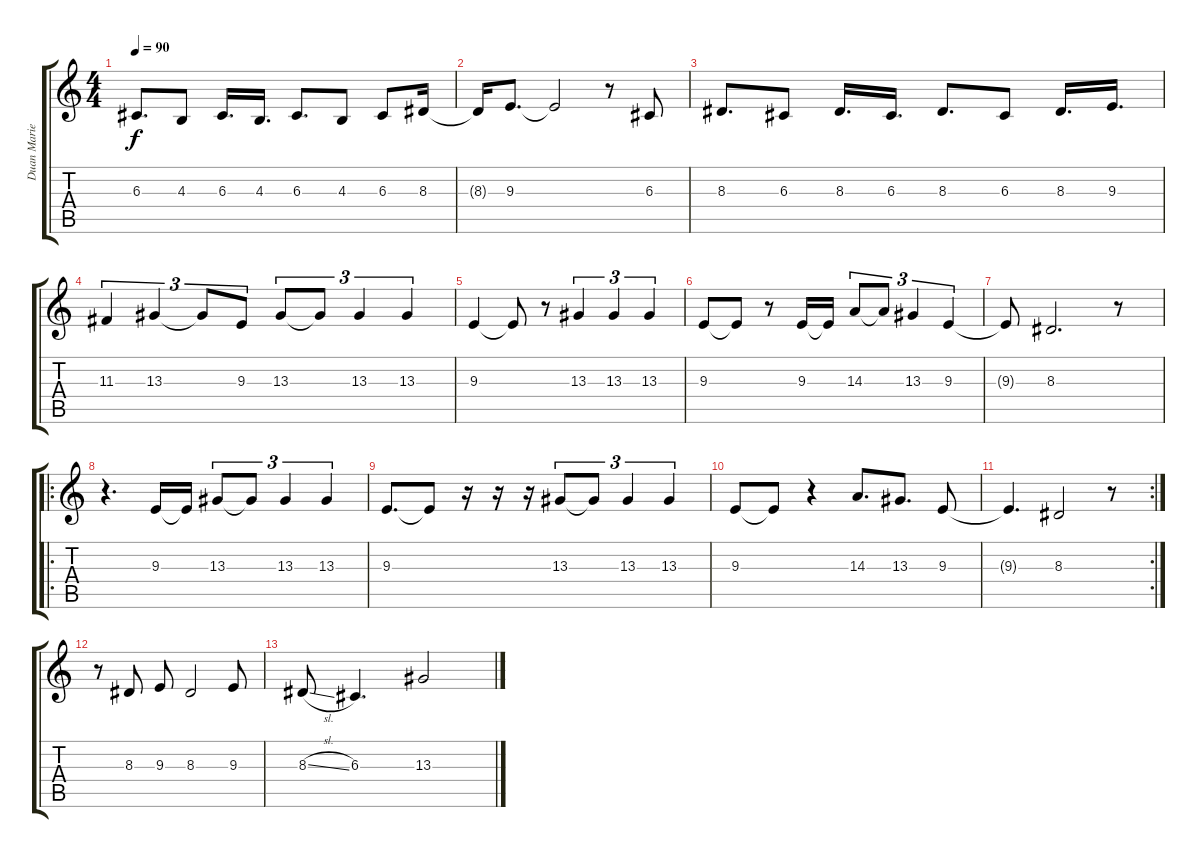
\track ("Duan Marie" "Duan Marie") {solo instrument lead6voice}
\staff {score tabs}
\tuning (E4 B3 G3 D3 A2 E2) {hide}
\ts (4 4)
\tempo 90
\clef g2
\ks c
6.3.8{d dy f} 4.3.8 6.3.16{d} 4.3.16{d} 6.3.8{d} 4.3.8 6.3.8 8.3.16 |
8.3{t}.16 9.3.8{d} 9.3{t}.2 r.8 6.3.8 |
8.3.8{d} 6.3.8 8.3.16{d} 6.3.16{d} 8.3.8{d} 6.3.8 8.3.16{d} 9.3.16{d} |
11.3.4{tu (3 2)} 13.3.4{tu (3 2)} 13.3{t}.8{tu (3 2)} 9.3.8{tu (3 2)} 13.3.8{tu (3 2)} 13.3{t}.8{tu (3 2)} 13.3.4{tu (3 2)} 13.3.4{tu (3 2)} |
9.3.4 9.3{t}.8 r.8 13.3.4{tu (3 2)} 13.3.4{tu (3 2)} 13.3.4{tu (3 2)} |
9.3.8 9.3{t}.8 r.8 9.3.16 9.3{t}.16 14.3.8{tu (3 2)} 14.3{t}.8{tu (3 2)} 13.3.4{tu (3 2)} 9.3.4{tu (3 2)} |
9.3{t}.8 8.3.2{d} r.8 |
\ro
r.4{d} 9.3.16 9.3{t}.16 13.3.8{tu (3 2)} 13.3{t}.8{tu (3 2)} 13.3.4{tu (3 2)} 13.3.4{tu (3 2)} |
9.3.8{d} 9.3{t}.8 r.16 r.16 r.16 13.3.8{tu (3 2)} 13.3{t}.8{tu (3 2)} 13.3.4{tu (3 2)} 13.3.4{tu (3 2)} |
9.3.8 9.3{t}.8 r.4 14.3.8{d} 13.3.8{d} 9.3.8 |
\rc 2
9.3{t}.4{d} 8.3.2 r.8 |
r.8 8.3.8 9.3.8 8.3.2 9.3.8 |
8.3{sl}.8 6.3.4{d} 13.3.2
